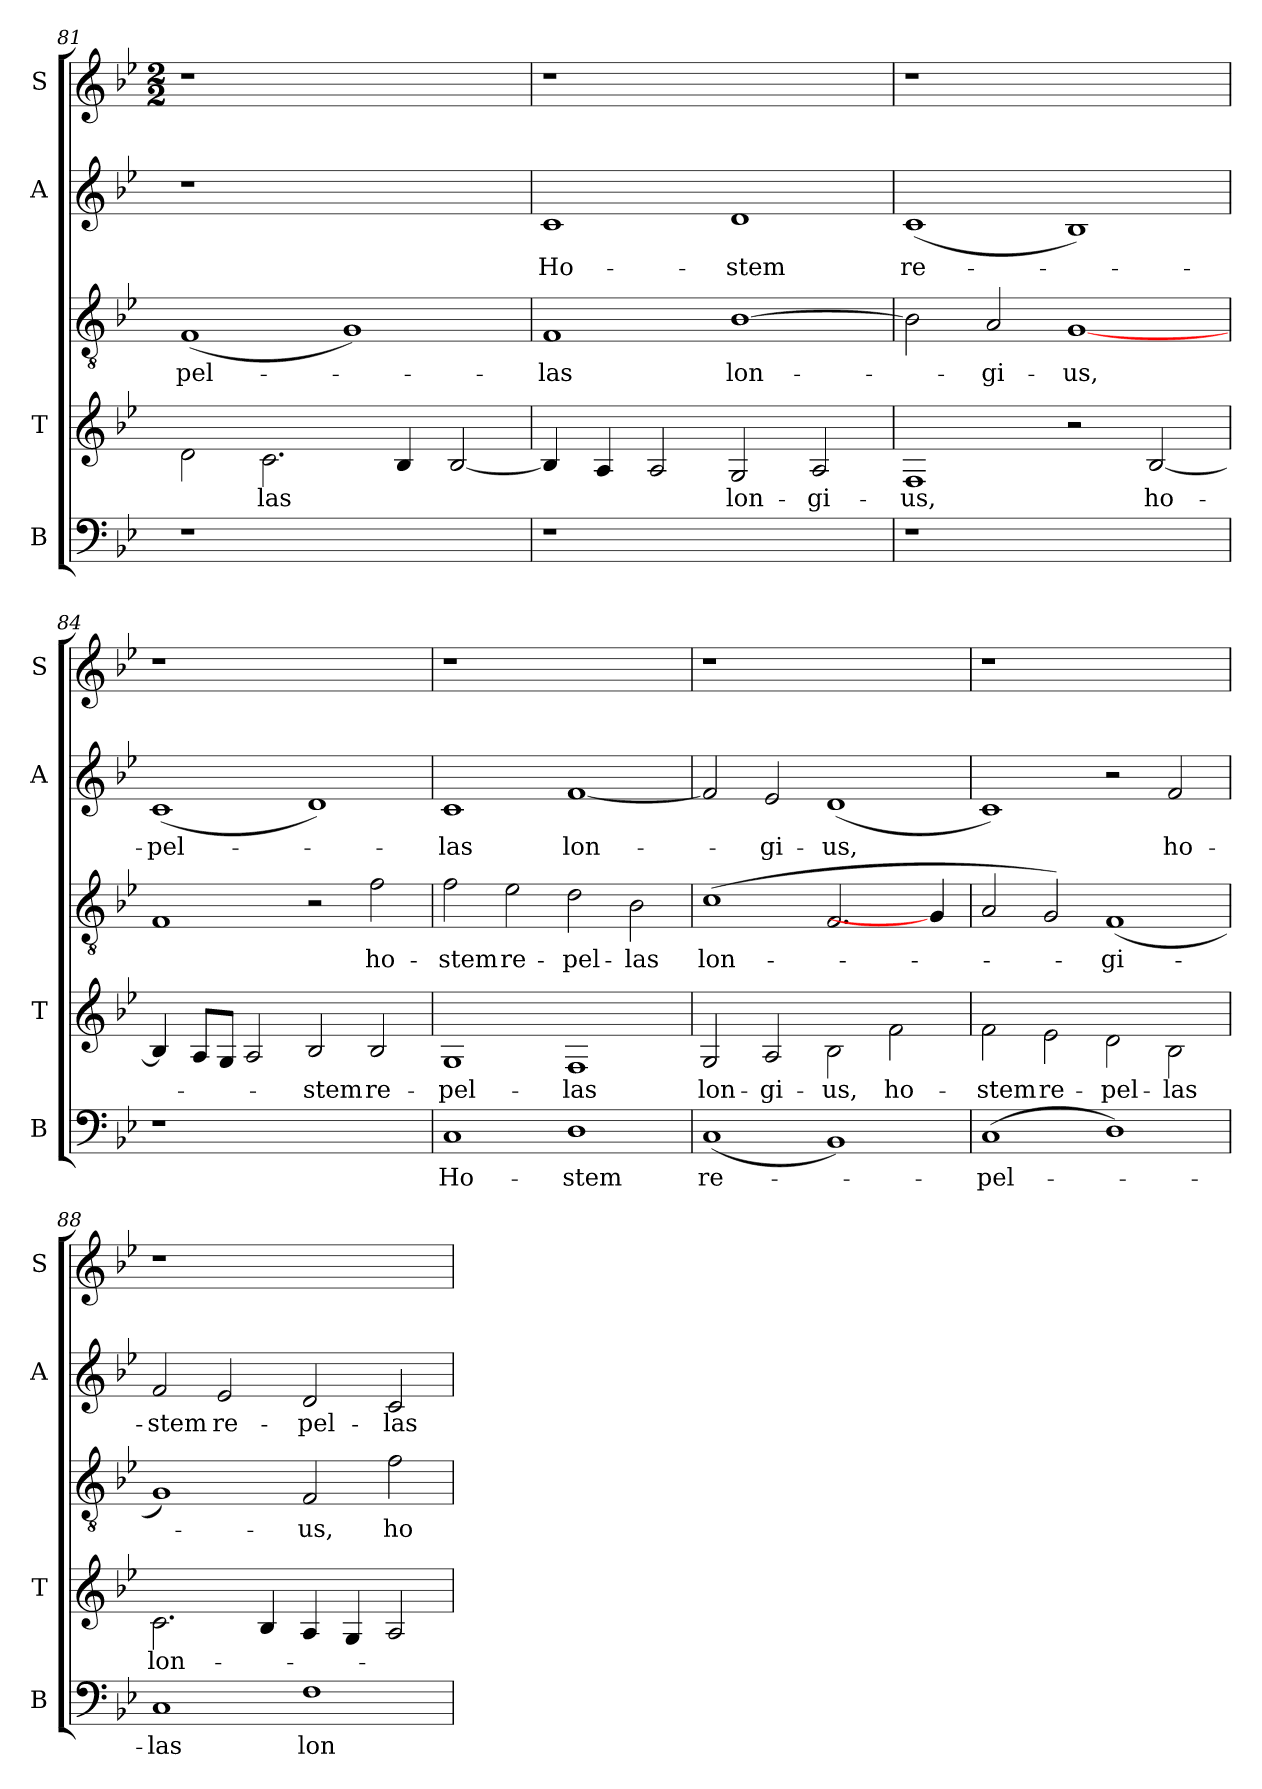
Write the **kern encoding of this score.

**kern	**text	**kern	**text	**kern	**text	**kern	**text	**kern
*part4	*part4	*part3	*part3	*part3	*part3	*part2	*part2	*part1
*staff5	*staff5	*staff4	*staff4	*staff3	*staff3	*staff2	*staff2	*staff1
*I"B	*	*I"T	*	*	*	*I"A	*	*I"S
*I'B	*	*I'T	*	*	*	*I'A	*	*I'S
*clefF4	*	*clefG2	*	*clefGv2	*	*clefG2	*	*clefG2
*k[b-e-]	*	*k[b-e-]	*	*k[b-e-]	*	*k[b-e-]	*	*k[b-e-]
*B-:	*	*B-:	*	*B-:	*	*B-:	*	*B-:
*	*	*	*	*	*	*	*	*M2/2
=81	=81	=81	=81	=81	=81	=81	=81	=81
!	!	!	!	!	!LO:LY:b	!	!	!
1r	.	2d\	.	(<1F	pel-	1r	.	1r
!	!	!	!LO:LY:b	!	!	!	!	!
.	.	2.c\	las	.	.	.	.	.
1ryy	.	.	.	1G)	.	1ryy	.	1ryy
.	.	4B-/	.	.	.	.	.	.
.	.	[2B-/	.	.	.	.	.	.
=82	=82	=82	=82	=82	=82	=82	=82	=82
!	!	!	!	!	!LO:LY:b	!	!LO:LY:b	!
1r	.	4B-/]	.	1F	las	1c	Ho-	1r
.	.	4A/	.	.	.	.	.	.
.	.	2A/	.	.	.	.	.	.
!	!	!	!LO:LY:b	!	!LO:LY:b	!	!LO:LY:b	!
1ryy	.	2G/	lon-	[1B-	lon-	1d	-stem	1ryy
!	!	!	!LO:LY:b	!	!	!	!	!
.	.	2A/	-gi-	.	.	.	.	.
=83	=83	=83	=83	=83	=83	=83	=83	=83
!	!	!	!LO:LY:b	!	!	!	!LO:LY:b	!
1r	.	1F	us,	2B-\]	.	(<1c	re-	1r
!	!	!	!	!	!LO:LY:b	!	!	!
.	.	.	.	2A/	-gi-	.	.	.
!	!	!	!	!	!LO:LY:b	!	!	!
1ryy	.	2r	.	[1G	-us,	1B-)	.	1ryy
!	!	!	!LO:LY:b	!	!	!	!	!
.	.	[2B-/	ho-	.	.	.	.	.
!!LO:PB:g=z
=84	=84	=84	=84	=84	=84	=84	=84	=84
!	!	!	!	!	!	!	!LO:LY:b	!
1r	.	4B-/]	.	1F	.	(<1c	pel-	1r
.	.	8A/L	.	.	.	.	.	.
.	.	8G/J	.	.	.	.	.	.
.	.	2A/	.	.	.	.	.	.
!	!	!	!LO:LY:b	!	!	!	!	!
1ryy	.	2B-/	-stem	2r	.	1d)	.	1ryy
!	!	!	!LO:LY:b	!	!LO:LY:b	!	!	!
.	.	2B-/	re-	2f\	ho-	.	.	.
=85	=85	=85	=85	=85	=85	=85	=85	=85
!	!LO:LY:b	!	!LO:LY:b	!	!LO:LY:b	!	!LO:LY:b	!
1C	Ho-	1G	pel-	2f\	-stem	1c	las	1r
!	!	!	!	!	!LO:LY:b	!	!	!
.	.	.	.	2e-\	re-	.	.	.
!	!LO:LY:b	!	!LO:LY:b	!	!LO:LY:b	!	!LO:LY:b	!
1D	-stem	1F	-las	2d\	-pel-	[1f	lon-	1ryy
!	!	!	!	!	!LO:LY:b	!	!	!
.	.	.	.	2B-\	-las	.	.	.
=86	=86	=86	=86	=86	=86	=86	=86	=86
!	!LO:LY:b	!	!LO:LY:b	!	!LO:LY:b	!	!	!
(<1C	re-	2G/	lon-	(<1c	lon-	2f/]	.	1r
!	!	!	!LO:LY:b	!	!	!	!LO:LY:b	!
.	.	2A/	-gi-	.	.	2e-/	gi-	.
!	!	!	!LO:LY:b	!	!	!	!LO:LY:b	!
1BB-)	.	2B-\	-us,	2.F/	.	(<1d	-us,	1ryy
!	!	!	!LO:LY:b	!	!	!	!	!
.	.	2f\	ho-	.	.	.	.	.
.	.	.	.	4G/]	.	.	.	.
=87	=87	=87	=87	=87	=87	=87	=87	=87
!	!LO:LY:b	!	!LO:LY:b	!	!	!	!	!
(<1C	pel-	2f\	stem	2A/	.	1c)	.	1r
!	!	!	!LO:LY:b	!	!	!	!	!
.	.	2e-\	re-	2G/)	.	.	.	.
!	!	!	!LO:LY:b	!	!LO:LY:b	!	!	!
1D)	.	2d\	-pel-	(<1F	-gi-	2r	.	1ryy
!	!	!	!LO:LY:b	!	!	!	!LO:LY:b	!
.	.	2B-\	-las	.	.	2f/	ho-	.
=88	=88	=88	=88	=88	=88	=88	=88	=88
!	!LO:LY:b	!	!LO:LY:b	!	!	!	!LO:LY:b	!
1C	las	2.c\	-lon-	1G)	.	2f/	-stem	1r
!	!	!	!	!	!	!	!LO:LY:b	!
.	.	.	.	.	.	2e-/	re-	.
.	.	4B-/	.	.	.	.	.	.
!	!LO:LY:b	!	!	!	!LO:LY:b	!	!LO:LY:b	!
1F	lon-	4A/	.	2F/	us,	2d/	-pel-	1ryy
.	.	4G/	.	.	.	.	.	.
!	!	!	!	!	!LO:LY:b	!	!LO:LY:b	!
.	.	2A/	.	2f\	ho-	2c/	-las	.
=	=	=	=	=	=	=	=	=
*-	*-	*-	*-	*-	*-	*-	*-	*-
